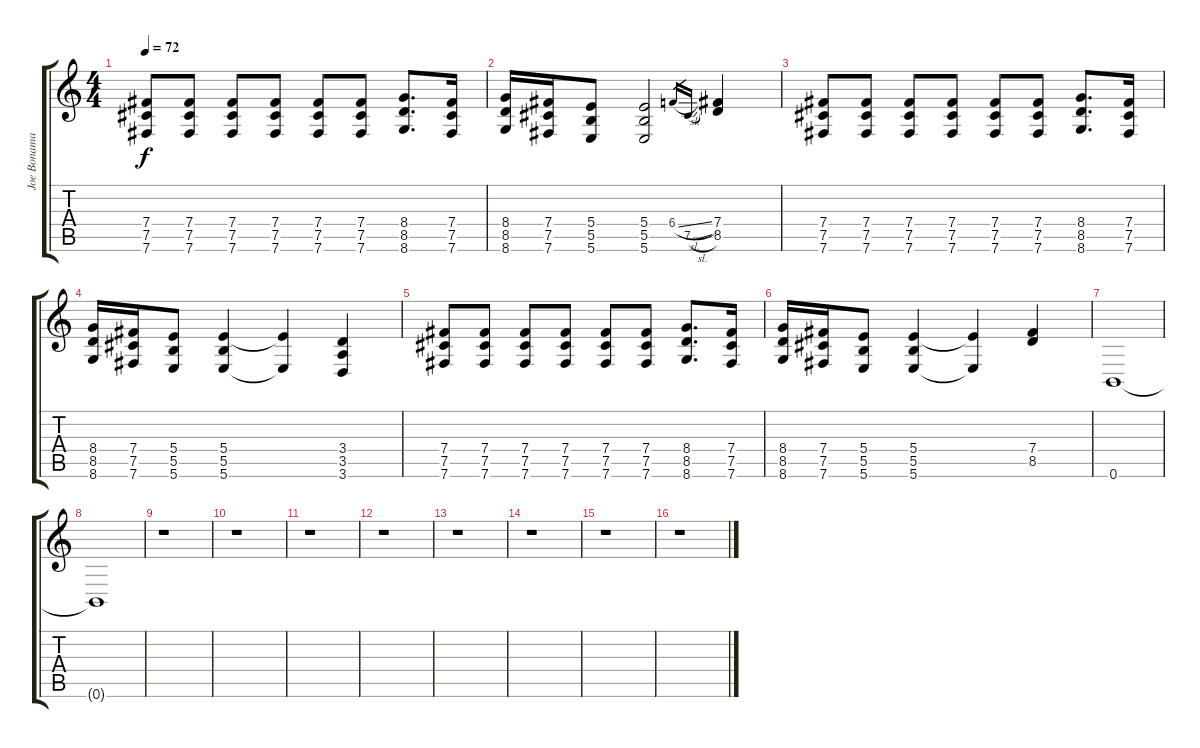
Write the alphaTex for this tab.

\track ("Joe Bonamassa" "Joe Bonama") {instrument overdrivenguitar}
\staff {score tabs}
\tuning (Db4 Ab3 E3 B2 Gb2 B1) {hide}
\ts (4 4)
\tempo 72
\clef g2
\ks c
(7.4 7.5 7.6).8{dy f} (7.4 7.5 7.6).8 (7.4 7.5 7.6).8 (7.4 7.5 7.6).8 (7.4 7.5 7.6).8 (7.4 7.5 7.6).8 (8.4 8.5 8.6).8{d} (7.4 7.5 7.6).16 |
(8.4 8.5 8.6).16 (7.4 7.5 7.6).16 (5.4 5.5 5.6).8 (5.4 5.5 5.6).2 6.4{sl}.16{gr} 7.5{sl}.16{gr} (7.4 8.5).4 |
(7.4 7.5 7.6).8 (7.4 7.5 7.6).8 (7.4 7.5 7.6).8 (7.4 7.5 7.6).8 (7.4 7.5 7.6).8 (7.4 7.5 7.6).8 (8.4 8.5 8.6).8{d} (7.4 7.5 7.6).16 |
(8.4 8.5 8.6).16 (7.4 7.5 7.6).16 (5.4 5.5 5.6).8 (5.4 5.5 5.6).4 (5.4{t} 5.6{t}).4 (3.4 3.5 3.6).4 |
(7.4 7.5 7.6).8 (7.4 7.5 7.6).8 (7.4 7.5 7.6).8 (7.4 7.5 7.6).8 (7.4 7.5 7.6).8 (7.4 7.5 7.6).8 (8.4 8.5 8.6).8{d} (7.4 7.5 7.6).16 |
(8.4 8.5 8.6).16 (7.4 7.5 7.6).16 (5.4 5.5 5.6).8 (5.4 5.5 5.6).4 (5.4{t} 5.6{t}).4 (7.4 8.5).4 |
0.6.1 |
0.6{t}.1 |
r.1 |
r.1 |
r.1 |
r.1 |
r.1 |
r.1 |
r.1 |
r.1
